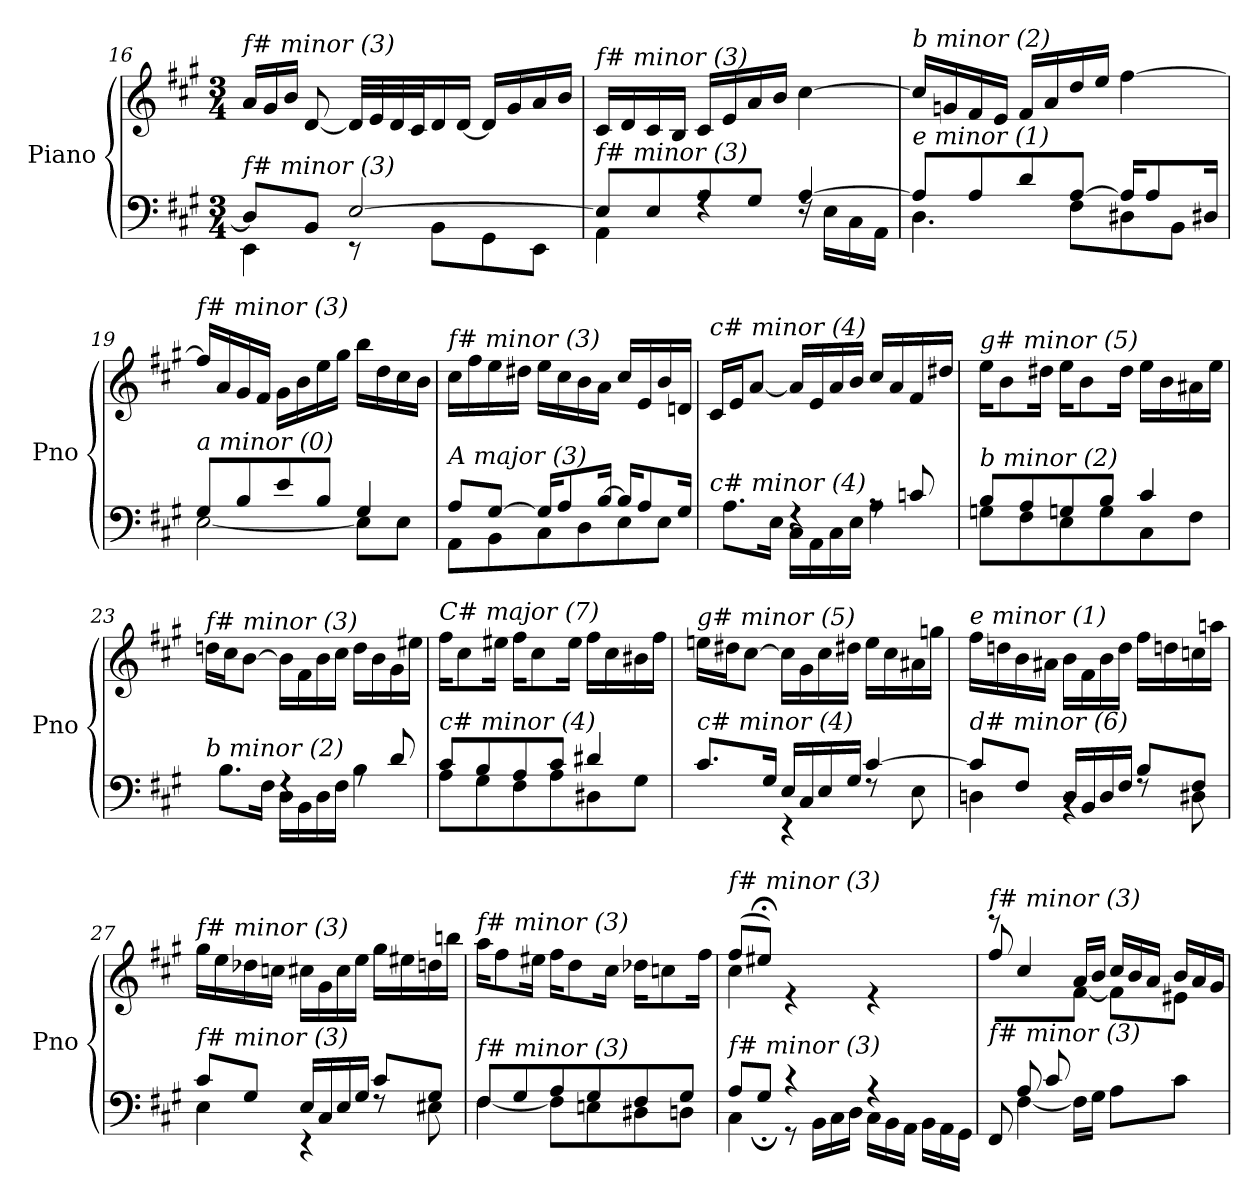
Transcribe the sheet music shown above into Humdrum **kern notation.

**kern	**kern
*part1	*part1
*staff2	*staff1
*I"Piano	*
*I'Pno	*
!!LO:PB:g=z
*clefF4	*clefG2
*k[f#c#g#]	*k[f#c#g#]
*M3/4	*M3/4
=16	=16
*^	*
*	*	*Xtuplet
!	!	!LO:TX:i:t=f# minor (3)
!LO:TX:i:t=f# minor (3)	!	!
8D/L]	4EE\	24a/LL
.	.	24g#/
.	.	24b/JJ
8BB/J	.	[8d/
[2E/	8r	32d/LLL]
.	.	32e/
.	.	32d/
.	.	32c#/J
.	8BB\L	16d/
.	.	[16d/JJ
.	8GG#\	16d/LL]
.	.	16g#/
.	8EE\J	16a/
.	.	16b/JJ
=17	=17	=17
!	!	!LO:TX:i:t=f# minor (3)
!LO:TX:i:t=f# minor (3)	!	!
8E/L]	4AA\	16c#/LL
.	.	16d/
8E/	.	16c#/
.	.	16B/JJ
8A/	4rF	16c#/LL
.	.	16e/
8G#/J	.	16a/
.	.	16b/JJ
[4A/	16rF	[4cc#\
.	16E\LL	.
.	16C#\	.
.	16AA\JJ	.
=18	=18	=18
!	!	!LO:TX:i:t=b minor (2)
!LO:TX:i:t=e minor (1)	!	!
8A/L]	4.D\	16cc#/LL]
.	.	16gn/
8A/	.	16f#/
.	.	16e/JJ
8d/	.	16f#/LL
.	.	16a/
[8A/J	8F#\L	16dd/
.	.	16ee/JJ
16A/KL]	8D#X\	[4ff#\
8A/	.	.
.	8BB\J	.
16D#X/Jk	.	.
=19	=19	=19
!	!	!LO:TX:i:t=f# minor (3)
!LO:TX:i:t=a minor (0)	!	!
8G#/L	[2E\	16ff#/LL]
.	.	16a/
8B/	.	16g#/
.	.	16f#/JJ
8e/	.	16g#\LL
.	.	16b\
8B/J	.	16ee\
.	.	16gg#\JJ
4G#/	8E\L]	16bb\LL
.	.	16dd\
.	8E\J	16cc#\
.	.	16b\JJ
!!LO:LB:g=z
=20	=20	=20
!	!	!LO:TX:i:t=f# minor (3)
!LO:TX:i:t=A major (3)	!	!
8A/L	8AA\L	16cc#\LL
.	.	16ff#\
[8G#/J	8BB\	16ee\
.	.	16dd#X\JJ
16G#/KL]	8C#\	16ee\LL
8A/	.	16cc#\
.	8D\	16b\
[16B/Jk	.	16a\JJ
16B/KL]	8E\	16cc#/LL
8A/	.	16e/
.	8E\J	16b/
16G#/Jk	.	16dn/JJ
=21	=21	=21
!	!	!LO:TX:i:t=c# minor (4)
!LO:TX:i:t=c# minor (4)	!	!
4A/yy	8.A\L	16c#/LL
.	.	16e/J
.	.	[8a/J
.	16E\Jk	.
4rF	16C#\LL	16a/LL]
.	16AA\	16e/
.	16C#\	16a/
.	16E\JJ	16b/JJ
8rA	4A\	16cc#/LL
.	.	16a/
8cni/	.	16f#/
.	.	16dd#X/JJ
=22	=22	=22
!	!	!LO:TX:i:t=g# minor (5)
!LO:TX:i:t=b minor (2)	!	!
8B/L	8Gn\L	16ee\KL
.	.	8b\
8A/	8F#\	.
.	.	16dd#X\Jk
8Gn/	8E\	16ee\KL
.	.	8b\
8B/J	8G\	.
.	.	16dd#\Jk
4c#/	8C#\	16ee\LL
.	.	16b\
.	8F#\J	16a#X\
.	.	16ee\JJ
=23	=23	=23
!	!	!LO:TX:i:t=f# minor (3)
!LO:TX:i:t=b minor (2)	!	!
4B/yy	8.B\L	16ddn\LL
.	.	16cc#\J
.	.	[8b\J
.	16F#\Jk	.
4rF	16D\LL	16b\LL]
.	16BB\	16f#\
.	16D\	16b\
.	16F#\JJ	16cc#\JJ
8rA	4B\	16dd\LL
.	.	16b\
8d/	.	16g#\
.	.	16ee#X\JJ
!!LO:LB:g=z
=24	=24	=24
!	!	!LO:TX:i:t=C# major (7)
!LO:TX:i:t=c# minor (4)	!	!
8c#/L	8A\L	16ff#\KL
.	.	8cc#\
8B/	8G#\	.
.	.	16ee#X\Jk
8A/	8F#\	16ff#\KL
.	.	8cc#\
8c#/J	8A\	.
.	.	16ee#\Jk
4d#X/	8D#X\	16ff#\LL
.	.	16cc#\
.	8G#\J	16b#X\
.	.	16ff#\JJ
=25	=25	=25
!	!	!LO:TX:i:t=g# minor (5)
!LO:TX:i:t=c# minor (4)	!	!
8.c#/L	4c#\yy	16een\LL
.	.	16dd#X\J
.	.	[8cc#\J
16G#/Jk	.	.
16E/LL	4r	16cc#\LL]
16C#/	.	16g#\
16E/	.	16cc#\
16G#/JJ	.	16dd#X\JJ
[4c#/	8rF	16ee\LL
.	.	16cc#\
.	8E\	16a#X\
.	.	16ggn\JJ
=26	=26	=26
!	!	!LO:TX:i:t=e minor (1)
!LO:TX:i:t=d# minor (6)	!	!
8c#/L]	4Dn\	16ff#\LL
.	.	16ddn\
8F#/J	.	16b\
.	.	16a#X\JJ
16D/LL	4rBB	16b\LL
16BB/	.	16f#\
16D/	.	16b\
16F#/JJ	.	16dd\JJ
8B/L	8rF	16ff#\LL
.	.	16ddn\
8F#/J	8D#X\	16ccnj\
.	.	16aan\JJ
!!LO:LB:g=z
=27	=27	=27
!	!	!LO:TX:i:t=f# minor (3)
!LO:TX:i:t=f# minor (3)	!	!
8c#/L	4E\	16gg#\LL
.	.	16ee\
8G#/J	.	16dd-XZ\
.	.	16ccnj\JJ
16E/LL	4r	16cc#\LL
16C#/	.	16g#\
16E/	.	16cc#\
16G#/JJ	.	16ee\JJ
8c#/L	8rF	16gg#\LL
.	.	16ee#X\
8G#/J	8E#X\	16ddn\
.	.	16bbn\JJ
=28	=28	=28
!	!	!LO:TX:i:t=f# minor (3)
!LO:TX:i:t=f# minor (3)	!	!
8F#/L	[4F#\	16aa\KL
.	.	8ff#\
8G#/	.	.
.	.	16ee#X\Jk
8A/	8F#\L]	16ff#\KL
.	.	8dd\
8G#/	8En\	.
.	.	16cc#\Jk
8F#/	8D#X\	16dd-XZ\KL
.	.	8ccnj\
8G#/J	8Dn\J	.
.	.	16ff#\Jk
=29	=29	=29
*	*^	*^
!	!	!	!LO:TX:i:t=f# minor (3)	!
!LO:TX:i:t=f# minor (3)	!	!	!	!
4ryy	8A/L	4C#\	(8ff#/L	4cc#\
.	8G#;</J	.	8ee#X;</J)	.
2ryy	4r	8r	4re	2ryy
*	*	*Xtuplet	*	*
.	.	24BB\LL	.	.
.	.	24C#\	.	.
.	.	24D\JJ	.	.
.	4r	24C#\LL	4re	.
.	.	24BB\	.	.
.	.	24AA\JJ	.	.
.	.	24BB\LL	.	.
.	.	24AA\	.	.
.	.	24GG#\JJ	.	.
=30	=30	=30	=30	=30
!	!	!	!LO:TX:i:t=f# minor (3)	!
!LO:TX:i:t=f# minor (3)	!	!	!	!
*	*v	*v	*	*
8ryy	8FF#/	8ff#/	8reee
8A/L	[4F#\	4cc#/	4ryy
8c#/	.	.	.
4.ryy	16F#\LL]	16a/LL	[8f#\J
.	16G#\JJ	16b/JJ	.
.	8A\L	24cc#/LL	8f#\L]
.	.	24b/	.
.	.	24a/JJ	.
.	8c#\J	24b/LL	8e#X\J
.	.	24a/	.
.	.	24g#/JJ	.
*v	*v	*	*
*	*v	*v
=	=
*-	*-
